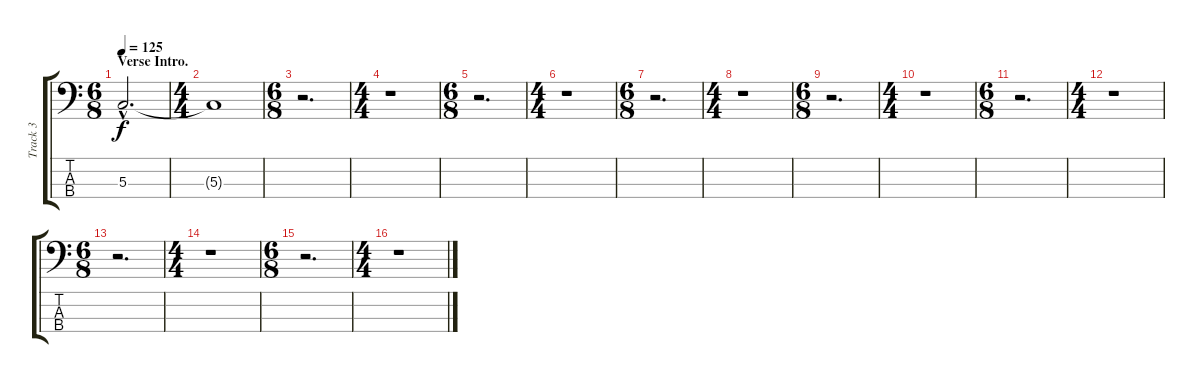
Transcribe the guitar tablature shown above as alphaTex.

\track ("Track 3" "Track 3") {instrument electricbassfinger}
\staff {score tabs}
\tuning (F2 C2 G1 C1) {hide}
\ts (6 8)
\section ("" "Verse Intro.")
\tempo 125
\clef f4
\ks c
5.3{hac}.2{d dy f instrument electricbassfinger} |
\ts (4 4)
5.3{t}.1 |
\ts (6 8)
r.2{d} |
\ts (4 4)
r.1 |
\ts (6 8)
r.2{d} |
\ts (4 4)
r.1 |
\ts (6 8)
r.2{d} |
\ts (4 4)
r.1 |
\ts (6 8)
r.2{d} |
\ts (4 4)
r.1 |
\ts (6 8)
r.2{d} |
\ts (4 4)
r.1 |
\ts (6 8)
r.2{d} |
\ts (4 4)
r.1 |
\ts (6 8)
r.2{d} |
\ts (4 4)
r.1
